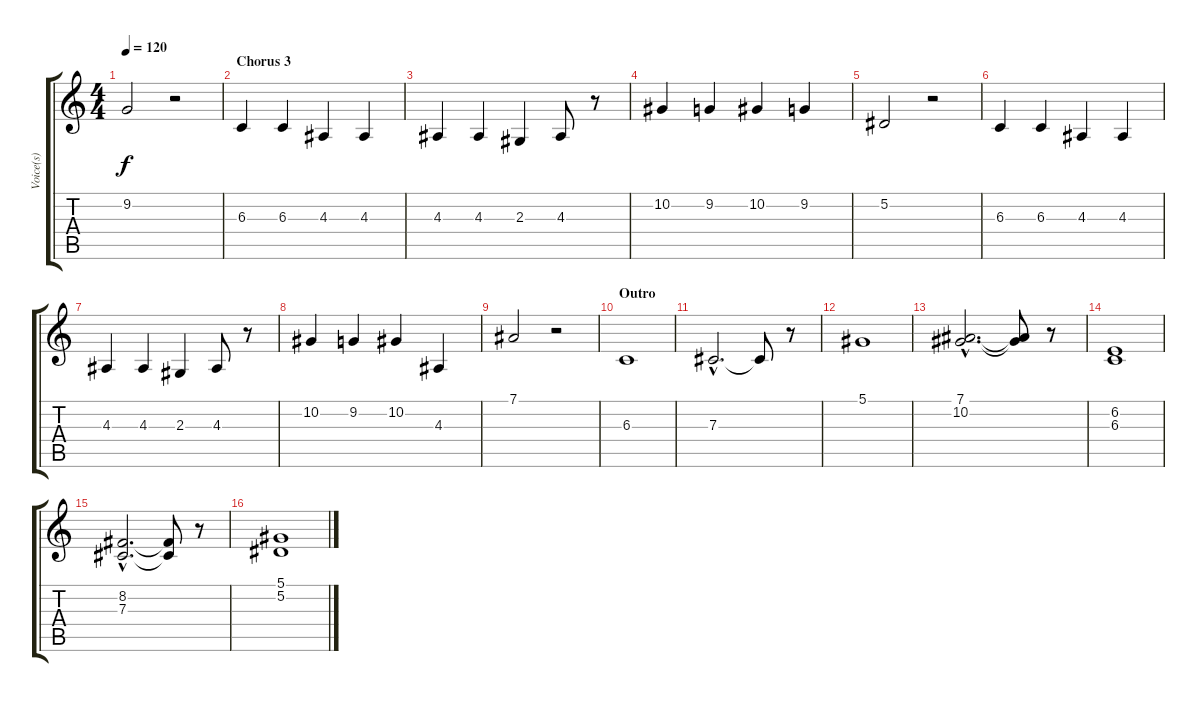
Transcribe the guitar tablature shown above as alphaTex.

\track ("Voice(s)" "Voice(s)") {instrument choiraahs}
\staff {score tabs}
\tuning (Eb4 Bb3 Gb3 Db3 Ab2 Eb2) {hide}
\ts (4 4)
\tempo 120
\clef g2
\ks c
9.2{t}.2{dy f} r.2 |
\section ("" "Chorus 3")
6.3.4 6.3.4 4.3.4 4.3.4 |
4.3.4 4.3.4 2.3.4 4.3.8 r.8 |
10.2.4 9.2.4 10.2.4 9.2.4 |
5.2.2 r.2 |
6.3.4 6.3.4 4.3.4 4.3.4 |
4.3.4 4.3.4 2.3.4 4.3.8 r.8 |
10.2.4 9.2.4 10.2.4 4.3.4 |
7.1.2 r.2 |
\section ("" "Outro")
6.3.1 |
7.3{hac}.2{d} 7.3{t}.8 r.8 |
5.1.1 |
(7.1{hac} 10.2{hac}).2{d} (7.1{t} 10.2{t}).8 r.8 |
(6.2 6.3).1 |
(8.2{hac} 7.3{hac}).2{d} (8.2{t} 7.3{t}).8 r.8 |
(5.1 5.2).1
